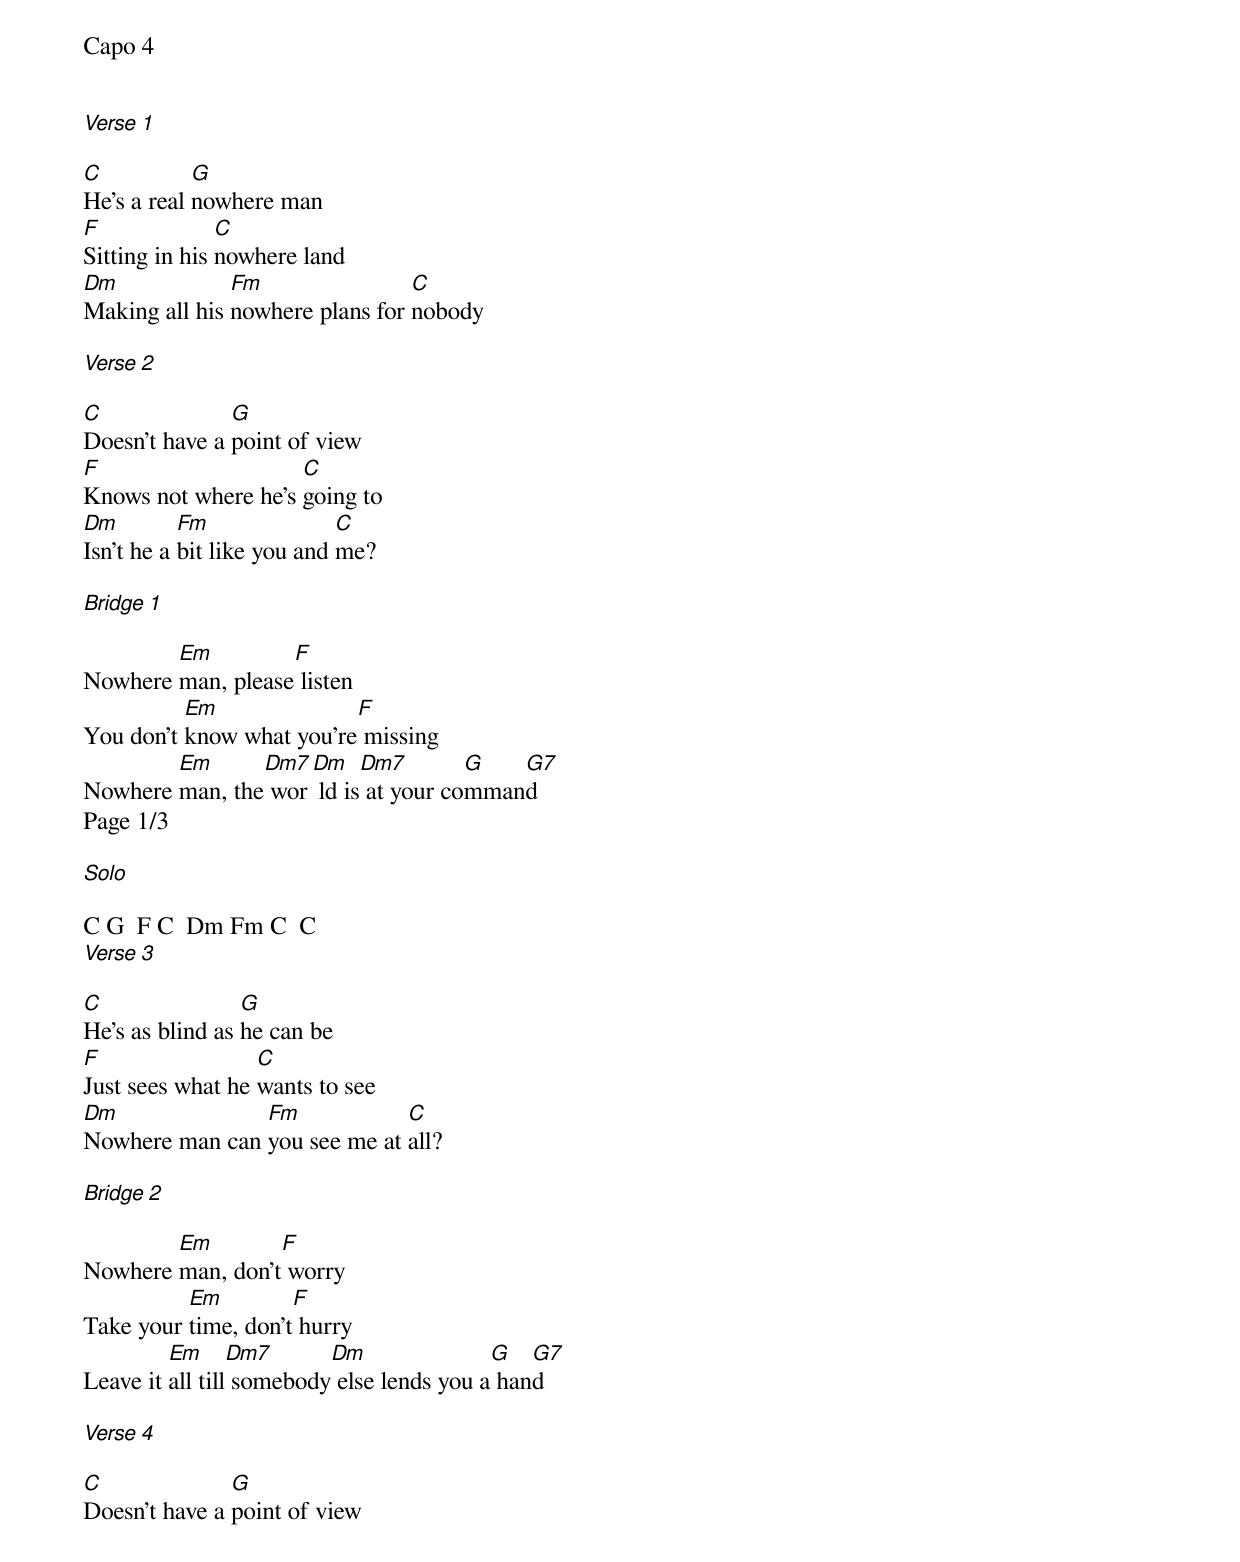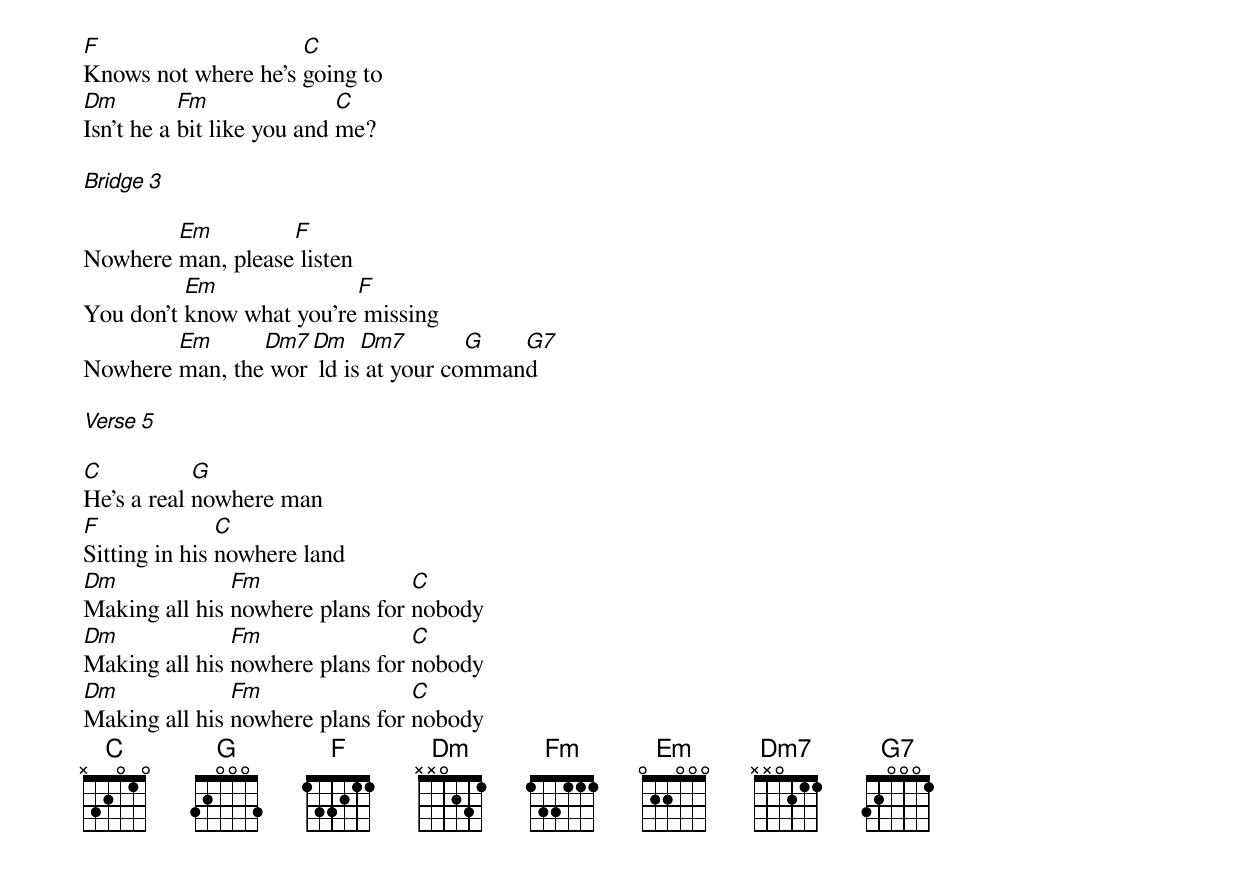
Capo 4


[Verse 1]

[C]He's a real [G]nowhere man
[F]Sitting in his [C]nowhere land
[Dm]Making all his [Fm]nowhere plans for [C]nobody

[Verse 2]

[C]Doesn't have a [G]point of view
[F]Knows not where he's [C]going to
[Dm]Isn't he a [Fm]bit like you and [C]me?

[Bridge 1]

Nowhere [Em]man, please[F] listen
You don't [Em]know what you're[F] missing
Nowhere [Em]man, the[Dm7] wor[Dm] ld is[Dm7] at your co[G]mman[G7]d
Page 1/3

[Solo]

C G  F C  Dm Fm C  C
[Verse 3]

[C]He's as blind as [G]he can be
[F]Just sees what he [C]wants to see
[Dm]Nowhere man can [Fm]you see me at [C]all?

[Bridge 2]

Nowhere [Em]man, don't[F] worry
Take your [Em]time, don't[F] hurry
Leave it [Em]all till[Dm7] somebody[Dm] else lends you a[G] han[G7]d

[Verse 4]

[C]Doesn't have a [G]point of view
[F]Knows not where he's [C]going to
[Dm]Isn't he a [Fm]bit like you and [C]me?

[Bridge 3]

Nowhere [Em]man, please[F] listen
You don't [Em]know what you're[F] missing
Nowhere [Em]man, the[Dm7] wor[Dm] ld is[Dm7] at your co[G]mman[G7]d

[Verse 5]

[C]He's a real [G]nowhere man
[F]Sitting in his [C]nowhere land
[Dm]Making all his [Fm]nowhere plans for [C]nobody
[Dm]Making all his [Fm]nowhere plans for [C]nobody
[Dm]Making all his [Fm]nowhere plans for [C]nobody
